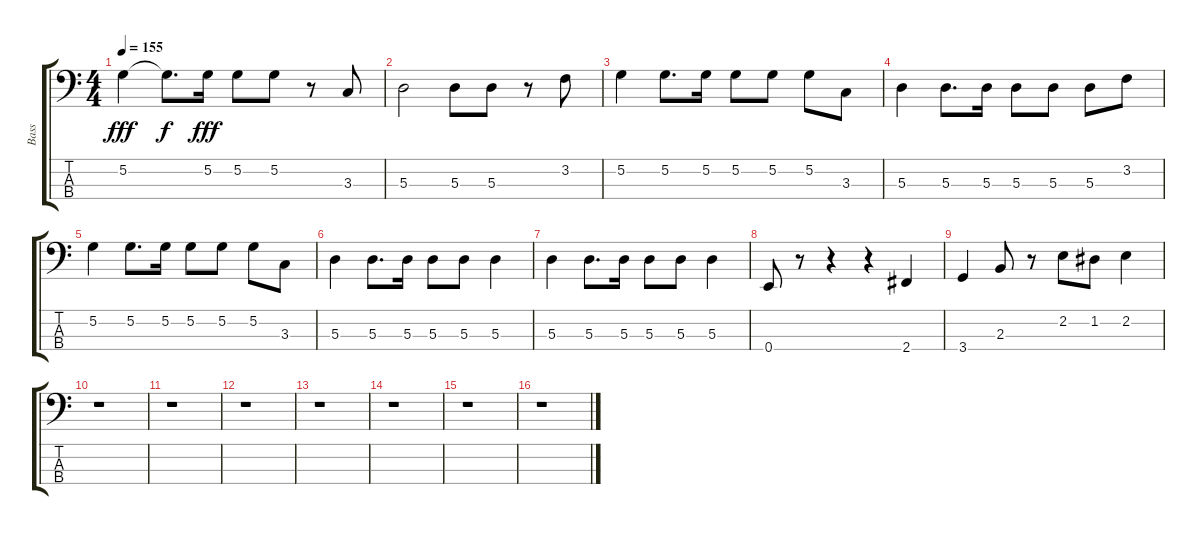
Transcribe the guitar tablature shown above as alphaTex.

\track ("Bass" "Bass") {instrument electricbassfinger}
\staff {score tabs}
\tuning (G2 D2 A1 E1) {hide}
\ts (4 4)
\tempo 155
\clef f4
\ks c
5.2.4{dy fff} 5.2{t}.8{d dy f} 5.2.16{dy fff} 5.2.8 5.2.8 r.8 3.3.8 |
5.3.2 5.3.8 5.3.8 r.8 3.2.8 |
5.2.4 5.2.8{d} 5.2.16 5.2.8 5.2.8 5.2.8 3.3.8 |
5.3.4 5.3.8{d} 5.3.16 5.3.8 5.3.8 5.3.8 3.2.8 |
5.2.4 5.2.8{d} 5.2.16 5.2.8 5.2.8 5.2.8 3.3.8 |
5.3.4 5.3.8{d} 5.3.16 5.3.8 5.3.8 5.3.4 |
5.3.4 5.3.8{d} 5.3.16 5.3.8 5.3.8 5.3.4 |
0.4.8 r.8 r.4 r.4 2.4.4 |
3.4.4 2.3.8 r.8 2.2.8 1.2.8 2.2.4 |
r.1 |
r.1 |
r.1 |
r.1 |
r.1 |
r.1 |
r.1
